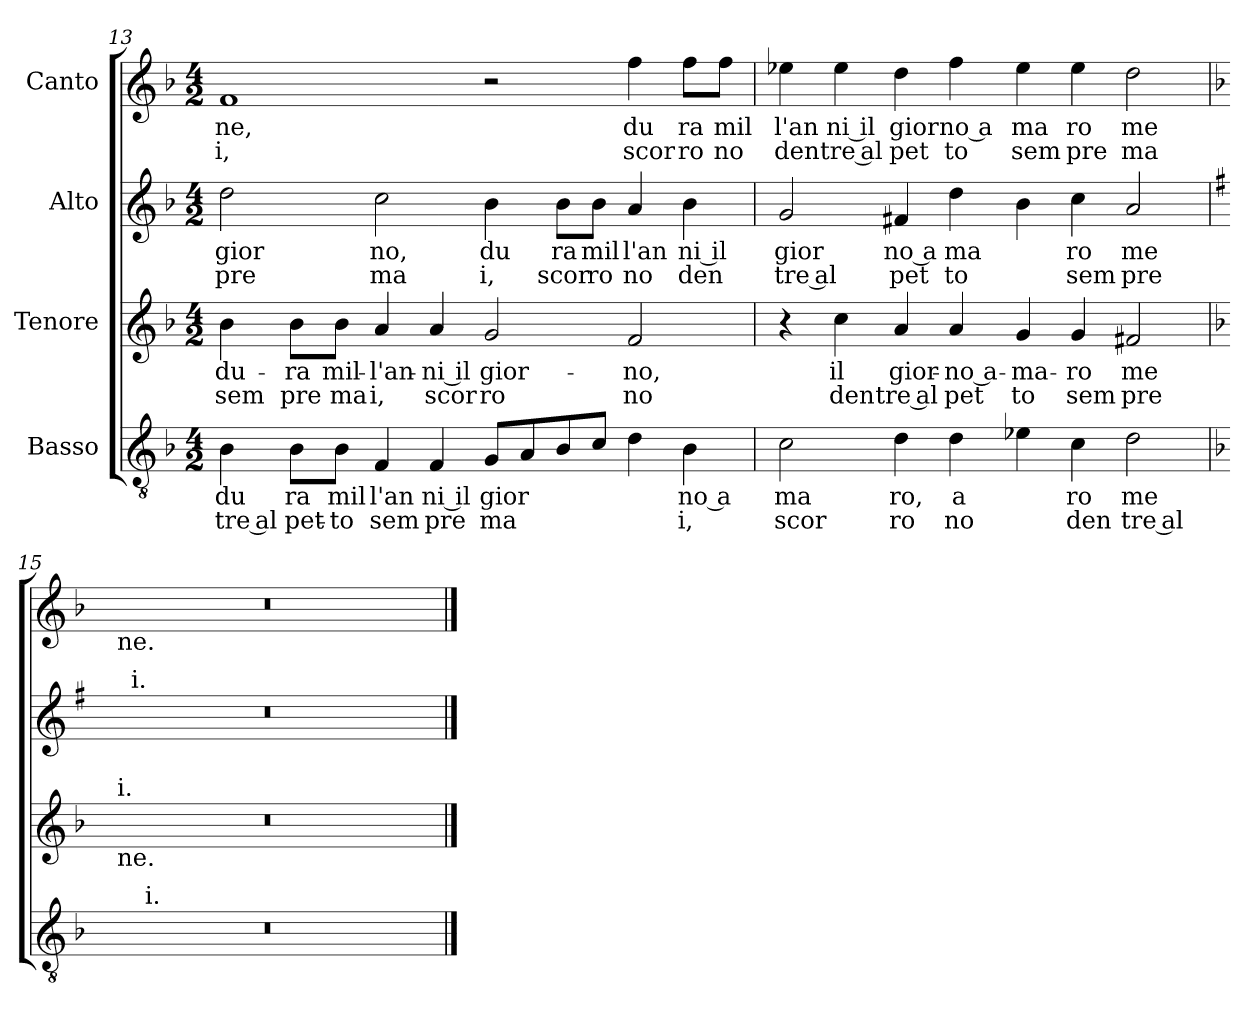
**kern	**text	**text	**kern	**text	**text	**kern	**text	**text	**kern	**text	**text
*part4	*part4	*part4	*part3	*part3	*part3	*part2	*part2	*part2	*part1	*part1	*part1
*staff4	*staff4	*staff4	*staff3	*staff3	*staff3	*staff2	*staff2	*staff2	*staff1	*staff1	*staff1
*I"Basso	*	*	*I"Tenore	*	*	*I"Alto	*	*	*I"Canto	*	*
!!LO:LB:g=z
*clefGv2	*	*	*clefG2	*	*	*clefG2	*	*	*clefG2	*	*
*	*	*	*	*	*	*ITrd1c2	*	*	*	*	*
*k[b-]	*	*	*k[b-]	*	*	*k[b-e-a-]	*	*	*k[b-]	*	*
*F:	*	*	*F:	*	*	*E-:	*	*	*F:	*	*
*M4/2	*	*	*M4/2	*	*	*M4/2	*	*	*M4/2	*	*
=13	=13	=13	=13	=13	=13	=13	=13	=13	=13	=13	=13
!	!LO:LY:b	!LO:LY:b	!	!LO:LY:b	!LO:LY:b	!	!LO:LY:b	!LO:LY:b	!	!LO:LY:b	!LO:LY:b
4B-\	du	-tre al	4b-\	du-	sem	2cc\	gior	pre	1f	-ne,	i,
!	!LO:LY:b	!LO:LY:b	!	!LO:LY:b	!LO:LY:b	!	!	!	!	!	!
8B-\L	ra	pet-	8b-\L	-ra	pre	.	.	.	.	.	.
!	!LO:LY:b	!LO:LY:b	!	!LO:LY:b	!LO:LY:b	!	!	!	!	!	!
8B-\J	mil	-to	8b-\J	mil-	ma	.	.	.	.	.	.
!	!LO:LY:b	!LO:LY:b	!	!LO:LY:b	!LO:LY:b	!	!LO:LY:b	!LO:LY:b	!	!	!
4F/	l'an	sem	4a/	-l'an-	i,	2b-\	no,	ma	.	.	.
!	!LO:LY:b:rj	!LO:LY:b:rj	!	!LO:LY:b:rj	!LO:LY:b:rj	!	!	!	!	!	!
4F/	ni il	pre	4a/	-ni il	scor	.	.	.	.	.	.
!	!LO:LY:b	!LO:LY:b	!	!LO:LY:b	!LO:LY:b	!	!LO:LY:b	!LO:LY:b	!	!	!
8G/L	gior	ma	2g/	gior-	ro	4a-\	du	i,	2r	.	.
8A/	.	.	.	.	.	.	.	.	.	.	.
!	!	!	!	!	!	!	!LO:LY:b	!LO:LY:b	!	!	!
8B-/	.	.	.	.	.	8a-\L	ra	scor	.	.	.
!	!	!	!	!	!	!	!LO:LY:b	!LO:LY:b	!	!	!
8c/J	.	.	.	.	.	8a-\J	mil	ro	.	.	.
!	!	!	!	!LO:LY:b	!LO:LY:b	!	!LO:LY:b	!LO:LY:b	!	!LO:LY:b	!LO:LY:b
4d\	.	.	2f/	-no,	no	4g/	l'an	no	4ff\	du	scor
!	!LO:LY:b:rj	!LO:LY:b:rj	!	!	!	!	!LO:LY:b:rj	!LO:LY:b:rj	!	!LO:LY:b	!LO:LY:b
4B-\	no a	i,	.	.	.	4a-\	ni il	den	8ff\L	ra	ro
!	!	!	!	!	!	!	!	!	!	!LO:LY:b	!LO:LY:b
.	.	.	.	.	.	.	.	.	8ff\J	mil	no
=14	=14	=14	=14	=14	=14	=14	=14	=14	=14	=14	=14
!	!LO:LY:b	!LO:LY:b	!	!	!	!	!LO:LY:b	!LO:LY:b	!	!LO:LY:b	!LO:LY:b
2c\	ma	scor	4r	.	.	2f/	gior	tre al	4ee-X\	l'an	den
!	!	!	!	!LO:LY:b	!LO:LY:b	!	!	!	!	!LO:LY:b:rj	!LO:LY:b:rj
.	.	.	4cc\	il	den	.	.	.	4ee-\	ni il	tre al
!	!LO:LY:b	!LO:LY:b	!	!LO:LY:b	!LO:LY:b	!	!LO:LY:b:rj	!LO:LY:b:rj	!	!LO:LY:b	!LO:LY:b
4d\	ro,	ro	4a/	gior-	tre al	4en/	no a	pet	4dd\	gior	pet
!	!LO:LY:b	!LO:LY:b	!	!LO:LY:b:rj	!LO:LY:b:rj	!	!LO:LY:b	!LO:LY:b	!	!LO:LY:b:rj	!LO:LY:b:rj
4d\	a	no	4a/	-no a-	pet	4cc\	ma	to	4ff\	no a	to
!	!	!	!	!LO:LY:b	!LO:LY:b	!	!	!	!	!LO:LY:b	!LO:LY:b
4e-X\	.	.	4g/	-ma-	to	4a-\	.	.	4ee-\	ma	sem
!	!LO:LY:b	!LO:LY:b	!	!LO:LY:b	!LO:LY:b	!	!LO:LY:b	!LO:LY:b	!	!LO:LY:b	!LO:LY:b
4c\	ro	den	4g/	-ro	sem	4b-\	ro	sem	4ee-\	ro	pre
!	!LO:LY:b	!LO:LY:b	!	!LO:LY:b	!LO:LY:b	!	!LO:LY:b	!LO:LY:b	!	!LO:LY:b	!LO:LY:b
2d\	me	tre al	2f#X/	me-	pre	2g/	me	pre	2dd\	me	ma
=15	=15	=15	=15	=15	=15	=15	=15	=15	=15	=15	=15
*	*	*	*	*	*	*k[b-]	*	*	*	*	*
*	*	*	*	*	*	*F:	*	*	*	*	*
!	!	!	!	!	!	!LO:TX:b:t=ne.	!	!	!	!	!
*^	*	*	*^	*	*	*^	*	*	*^	*	*
0r	8ryy	.	.	0r	16ryy	.	.	0r	16.ryy	.	.	0r	16ryy	.	.
!	!	!	!	!	!	!	!	!	!	!	!	!	!LO:TX:b:t=ne.	!	!
!	!	!	!	!	!LO:TX:b:t=ne.	!	!	!	!	!	!	!	!	!	!
!	!	!	!	!	!LO:TX:a:t=i.	!	!	!	!	!	!	!	!	!	!
.	.	.	.	.	1ryy	.	.	.	.	.	.	.	1ryy	.	.
!	!	!	!	!	!	!	!	!	!LO:TX:a:t=i.	!	!	!	!	!	!
.	.	.	.	.	.	.	.	.	1ryy	.	.	.	.	.	.
!	!LO:TX:a:t=i.	!	!	!	!	!	!	!	!	!	!	!	!	!	!
.	1...ryy	.	.	.	.	.	.	.	.	.	.	.	.	.	.
.	.	.	.	.	2...ryy	.	.	.	.	.	.	.	2...ryy	.	.
.	.	.	.	.	.	.	.	.	2ryy	.	.	.	.	.	.
.	.	.	.	.	.	.	.	.	4ryy	.	.	.	.	.	.
.	.	.	.	.	.	.	.	.	8ryy	.	.	.	.	.	.
.	.	.	.	.	.	.	.	.	32ryy	.	.	.	.	.	.
*v	*v	*	*	*	*	*	*	*v	*v	*	*	*v	*v	*	*
*	*	*	*v	*v	*	*	*	*	*	*	*	*
==	==	==	==	==	==	==	==	==	==	==	==
*-	*-	*-	*-	*-	*-	*-	*-	*-	*-	*-	*-
